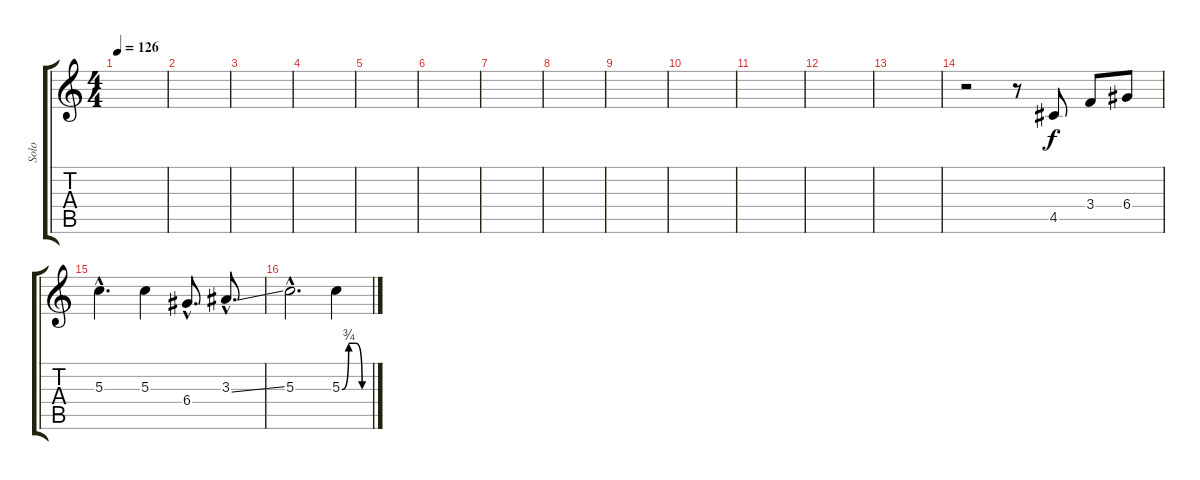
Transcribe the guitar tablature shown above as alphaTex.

\track ("Solo" "Solo") {instrument acousticguitarsteel}
\staff {score tabs}
\tuning (E4 B3 G3 D3 A2 E2) {hide}
\ts (4 4)
\tempo 126
\clef g2
\ks c
|
|
|
|
|
|
|
|
|
|
|
|
|
r.2 r.8 4.5.8 3.4.8 6.4.8 |
5.3{hac}.4{d} 5.3.4 6.4{hac}.8{d} 3.3{ss hac}.8{d} |
5.3{hac}.2{d} 5.3{be (custom 0 0 15 3 30 3 45 0 60 0)}.4
